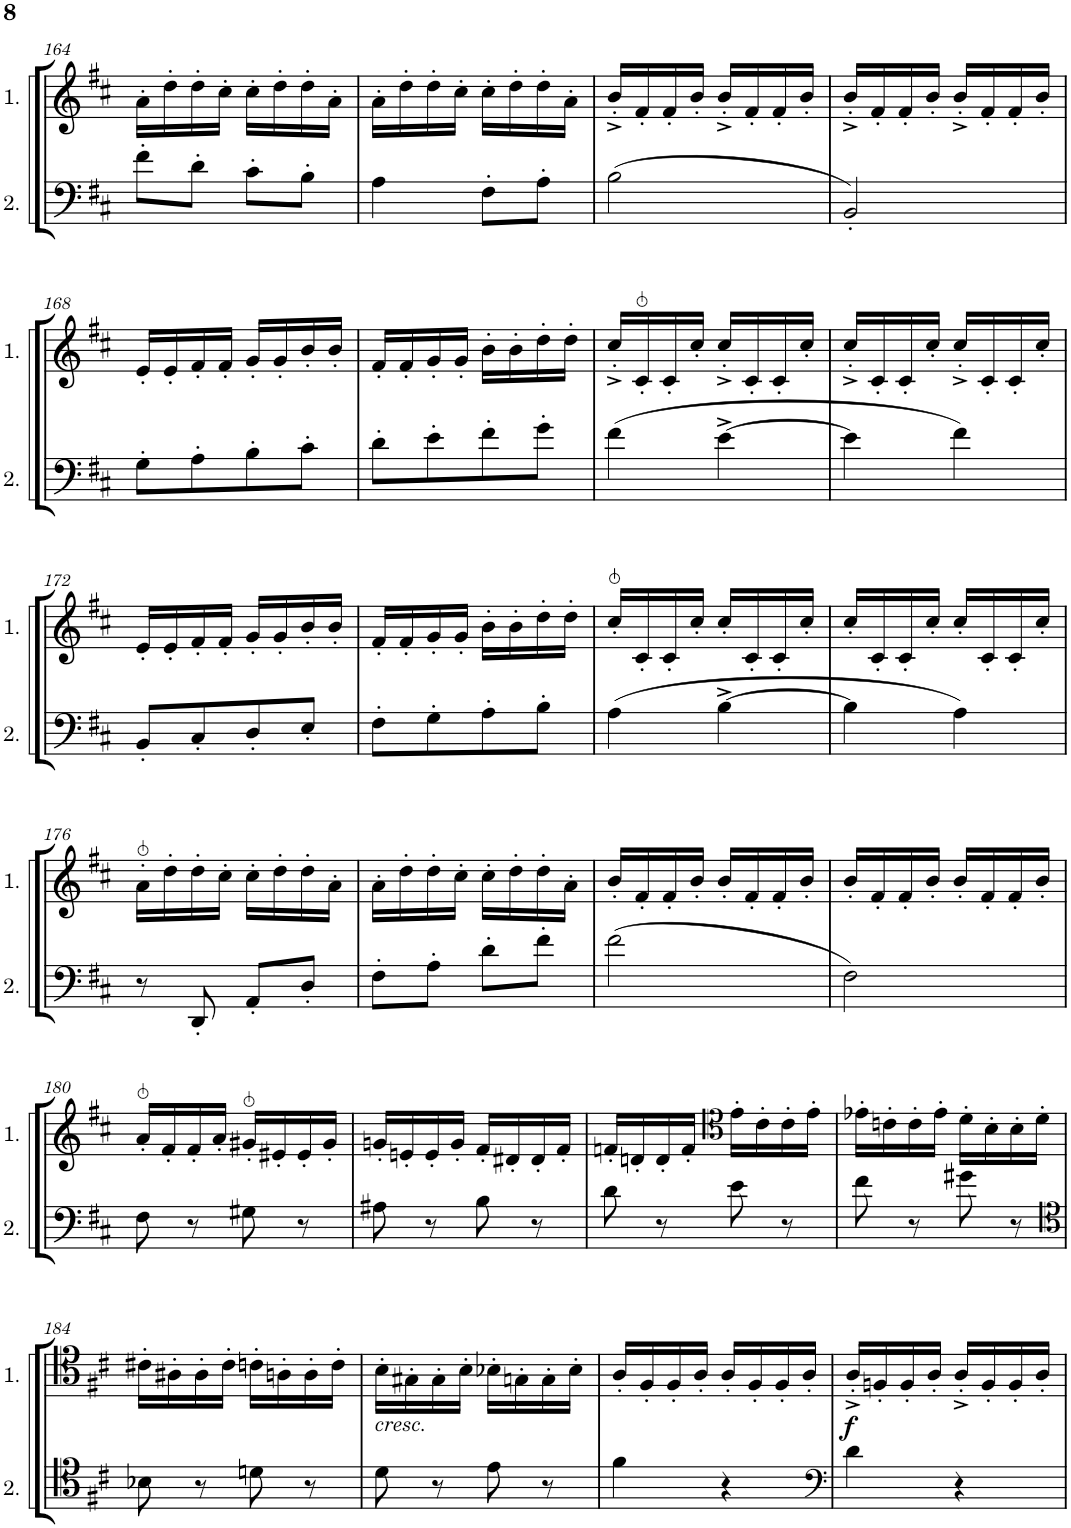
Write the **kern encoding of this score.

**kern	**kern	**dynam
*part2	*part1	*part1
*staff2	*staff1	*staff1
*I"Cello 2	*I"Cello 1	*
!!LO:PB:g=z
*clefF4	*clefG2	*
*k[f#c#]	*k[f#c#]	*
*M2/4	*M2/4	*
=164	=164	=164
8f#'\L	16a'\LL	.
.	16dd'\	.
8d'\J	16dd'\	.
.	16cc#'\JJ	.
8c#'\L	16cc#'\LL	.
.	16dd'\	.
8B'\J	16dd'\	.
.	16a'\JJ	.
=165	=165	=165
4A\	16a'\LL	.
.	16dd'\	.
.	16dd'\	.
.	16cc#'\JJ	.
8F#'\L	16cc#'\LL	.
.	16dd'\	.
8A'\J	16dd'\	.
.	16a'\JJ	.
=166	=166	=166
(2B\	16b'^/LL	.
.	16f#'/	.
.	16f#'/	.
.	16b'/JJ	.
.	16b'^/LL	.
.	16f#'/	.
.	16f#'/	.
.	16b'/JJ	.
=167	=167	=167
2BB'/)	16b'^/LL	.
.	16f#'/	.
.	16f#'/	.
.	16b'/JJ	.
.	16b'^/LL	.
.	16f#'/	.
.	16f#'/	.
.	16b'/JJ	.
!!LO:LB:g=z
=168	=168	=168
8G'\L	16e'/LL	.
.	16e'/	.
8A'\	16f#'/	.
.	16f#'/JJ	.
8B'\	16g'/LL	.
.	16g'/	.
8c#'\J	16b'/	.
.	16b'/JJ	.
=169	=169	=169
8d'\L	16f#'/LL	.
.	16f#'/	.
8e'\	16g'/	.
.	16g'/JJ	.
8f#'\	16b'\LL	.
.	16b'\	.
8g'\J	16dd'\	.
.	16dd'\JJ	.
=170	=170	=170
(4f#\	16cc#'^/LL	.
.	16c#'/	.
.	16c#'/	.
.	16cc#'/JJ	.
[4e^\	16cc#'^/LL	.
.	16c#'/	.
.	16c#'/	.
.	16cc#'/JJ	.
=171	=171	=171
4e\]	16cc#'^/LL	.
.	16c#'/	.
.	16c#'/	.
.	16cc#'/JJ	.
4f#\)	16cc#'^/LL	.
.	16c#'/	.
.	16c#'/	.
.	16cc#'/JJ	.
!!LO:LB:g=z
=172	=172	=172
8BB'/L	16e'/LL	.
.	16e'/	.
8C#'/	16f#'/	.
.	16f#'/JJ	.
8D'/	16g'/LL	.
.	16g'/	.
8E'/J	16b'/	.
.	16b'/JJ	.
=173	=173	=173
8F#'\L	16f#'/LL	.
.	16f#'/	.
8G'\	16g'/	.
.	16g'/JJ	.
8A'\	16b'\LL	.
.	16b'\	.
8B'\J	16dd'\	.
.	16dd'\JJ	.
=174	=174	=174
(4A\	16cc#'/LL	.
.	16c#'/	.
.	16c#'/	.
.	16cc#'/JJ	.
[4B^\	16cc#'/LL	.
.	16c#'/	.
.	16c#'/	.
.	16cc#'/JJ	.
=175	=175	=175
4B\]	16cc#'/LL	.
.	16c#'/	.
.	16c#'/	.
.	16cc#'/JJ	.
4A\)	16cc#'/LL	.
.	16c#'/	.
.	16c#'/	.
.	16cc#'/JJ	.
!!LO:LB:g=z
=176	=176	=176
8r	16a'\LL	.
.	16dd'\	.
8DD'/	16dd'\	.
.	16cc#'\JJ	.
8AA'/L	16cc#'\LL	.
.	16dd'\	.
8D'/J	16dd'\	.
.	16a'\JJ	.
=177	=177	=177
8F#'\L	16a'\LL	.
.	16dd'\	.
8A'\J	16dd'\	.
.	16cc#'\JJ	.
8d'\L	16cc#'\LL	.
.	16dd'\	.
8f#'\J	16dd'\	.
.	16a'\JJ	.
=178	=178	=178
(2f#\	16b'/LL	.
.	16f#'/	.
.	16f#'/	.
.	16b'/JJ	.
.	16b'/LL	.
.	16f#'/	.
.	16f#'/	.
.	16b'/JJ	.
=179	=179	=179
2F#\)	16b'/LL	.
.	16f#'/	.
.	16f#'/	.
.	16b'/JJ	.
.	16b'/LL	.
.	16f#'/	.
.	16f#'/	.
.	16b'/JJ	.
!!LO:LB:g=z
=180	=180	=180
8F#\	16a'/LL	.
.	16f#'/	.
8r	16f#'/	.
.	16a'/JJ	.
8G#X\	16g#X'/LL	.
.	16e#X'/	.
8r	16e#'/	.
.	16g#'/JJ	.
=181	=181	=181
8A#X\	16gn'/LL	.
.	16en'/	.
8r	16e'/	.
.	16g'/JJ	.
8B\	16f#'/LL	.
.	16d#X'/	.
8r	16d#'/	.
.	16f#'/JJ	.
=182	=182	=182
8d\	16fn'/LL	.
.	16dn'/	.
8r	16d'/	.
.	16f'/JJ	.
*	*clefC4	*
8e\	16e'\LL	.
.	16c#'\	.
8r	16c#'\	.
.	16e'\JJ	.
=183	=183	=183
8f#\	16e-X'\LL	.
.	16cn'\	.
8r	16c'\	.
.	16e-'\JJ	.
8g#X\	16d'\LL	.
.	16B'\	.
8r	16B'\	.
.	16d'\JJ	.
!!LO:LB:g=z
=184	=184	=184
*clefC4	*	*
8B-X\	16c#X'\LL	.
.	16A#X'\	.
8r	16A#'\	.
.	16c#'\JJ	.
8dn\	16cn'\LL	.
.	16An'\	.
8r	16A'\	.
.	16c'\JJ	.
=185	=185	=185
!	!LO:TX:b:i:t=cresc.	!
8d\	16B'\LL	.
.	16G#X'\	.
8r	16G#'\	.
.	16B'\JJ	.
8e\	16B-X'\LL	.
.	16Gn'\	.
8r	16G'\	.
.	16B-'\JJ	.
=186	=186	=186
4f#\	16A'/LL	.
.	16F#'/	.
.	16F#'/	.
.	16A'/JJ	.
4r	16A'/LL	.
.	16F#'/	.
.	16F#'/	.
.	16A'/JJ	.
=187	=187	=187
*clefF4	*	*
!	!	!LO:DY:b
4d\	16A'^/LL	f
.	16Fn'/	.
.	16F'/	.
.	16A'/JJ	.
4r	16A'^/LL	.
.	16F'/	.
.	16F'/	.
.	16A'/JJ	.
=	=	=
*-	*-	*-
